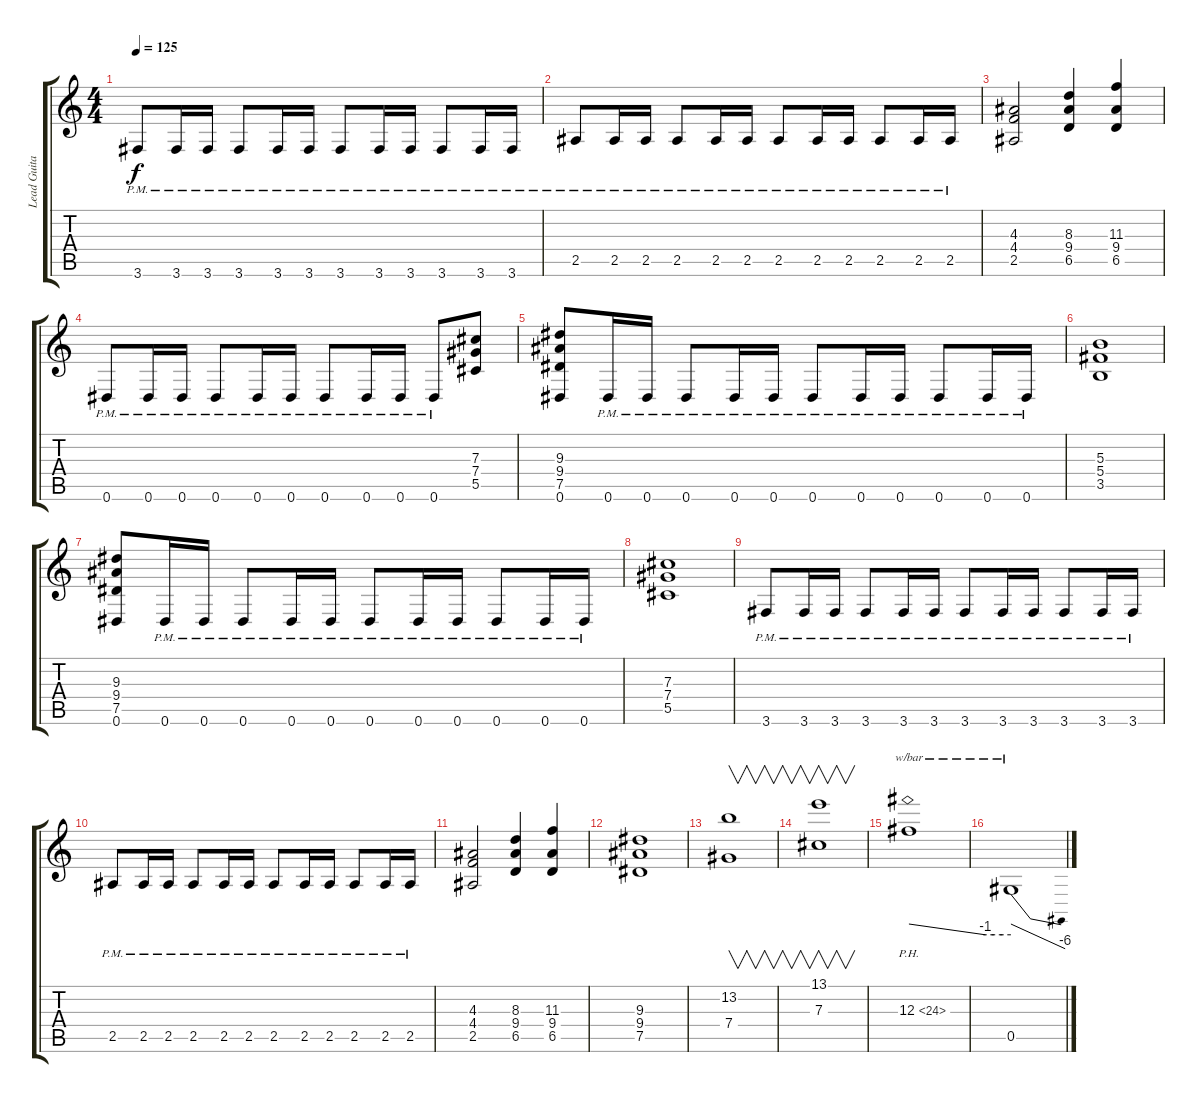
\track ("Lead Guitar" "Lead Guita") {instrument distortionguitar}
\staff {score tabs}
\tuning (Eb4 Bb3 Gb3 Db3 Ab2 Eb2) {hide}
\ts (4 4)
\tempo 125
\clef g2
\ks c
3.6{pm}.8{dy f} 3.6{pm}.16 3.6{pm}.16 3.6{pm}.8 3.6{pm}.16 3.6{pm}.16 3.6{pm}.8 3.6{pm}.16 3.6{pm}.16 3.6{pm}.8 3.6{pm}.16 3.6{pm}.16 |
2.5{pm}.8 2.5{pm}.16 2.5{pm}.16 2.5{pm}.8 2.5{pm}.16 2.5{pm}.16 2.5{pm}.8 2.5{pm}.16 2.5{pm}.16 2.5{pm}.8 2.5{pm}.16 2.5{pm}.16 |
(4.3 4.4 2.5).2 (8.3 9.4 6.5).4 (11.3 9.4 6.5).4 |
0.6{pm}.8 0.6{pm}.16 0.6{pm}.16 0.6{pm}.8 0.6{pm}.16 0.6{pm}.16 0.6{pm}.8 0.6{pm}.16 0.6{pm}.16 0.6{pm}.8 (7.3 7.4 5.5).8 |
(9.3 9.4 7.5 0.6).8 0.6{pm}.16 0.6{pm}.16 0.6{pm}.8 0.6{pm}.16 0.6{pm}.16 0.6{pm}.8 0.6{pm}.16 0.6{pm}.16 0.6{pm}.8 0.6{pm}.16 0.6{pm}.16 |
(5.3 5.4 3.5).1 |
(9.3 9.4 7.5 0.6).8 0.6{pm}.16 0.6{pm}.16 0.6{pm}.8 0.6{pm}.16 0.6{pm}.16 0.6{pm}.8 0.6{pm}.16 0.6{pm}.16 0.6{pm}.8 0.6{pm}.16 0.6{pm}.16 |
(7.3 7.4 5.5).1 |
3.6{pm}.8 3.6{pm}.16 3.6{pm}.16 3.6{pm}.8 3.6{pm}.16 3.6{pm}.16 3.6{pm}.8 3.6{pm}.16 3.6{pm}.16 3.6{pm}.8 3.6{pm}.16 3.6{pm}.16 |
2.5{pm}.8 2.5{pm}.16 2.5{pm}.16 2.5{pm}.8 2.5{pm}.16 2.5{pm}.16 2.5{pm}.8 2.5{pm}.16 2.5{pm}.16 2.5{pm}.8 2.5{pm}.16 2.5{pm}.16 |
(4.3 4.4 2.5).2 (8.3 9.4 6.5).4 (11.3 9.4 6.5).4 |
(9.3 9.4 7.5).1 |
(13.2 7.4).1{v} |
(13.1 7.3).1{v} |
12.3{ph 12}.1{tbe (custom default 0 0 45 -4 50 -4 55 -4 60 -4)} |
0.5.1{tbe (dive default 0 0 60 -24)}
